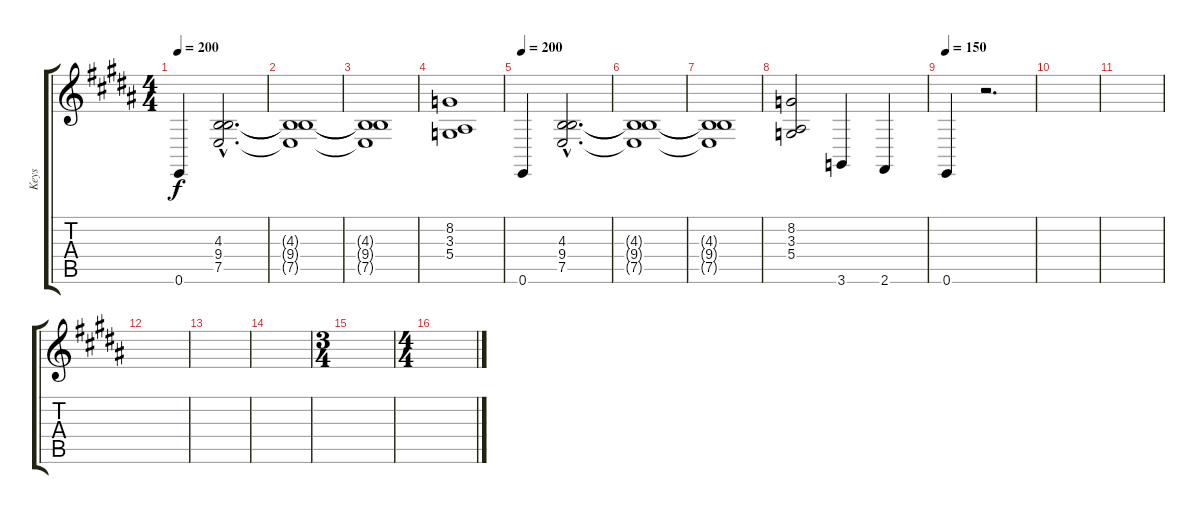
\track ("Keys" "Keys") {instrument pad7halo}
\staff {score tabs}
\tuning (E4 B3 G3 D3 A2 E2) {hide}
\ts (4 4)
\tempo 200
\clef g2
\ks b
0.6.4{dy f} (4.3{hac} 9.4{hac} 7.5{hac}).2{d} |
(4.3{t} 9.4{t} 7.5{t}).1 |
(4.3{t} 9.4{t} 7.5{t}).1 |
(8.2 3.3 5.4).1 |
\tempo 200
0.6.4 (4.3{hac} 9.4{hac} 7.5{hac}).2{d} |
(4.3{t} 9.4{t} 7.5{t}).1 |
(4.3{t} 9.4{t} 7.5{t}).1 |
(8.2 3.3 5.4).2 3.6.4 2.6.4 |
\tempo 150
0.6.4 r.2{d} |
|
|
|
|
|
\ts (3 4)
|
\ts (4 4)
